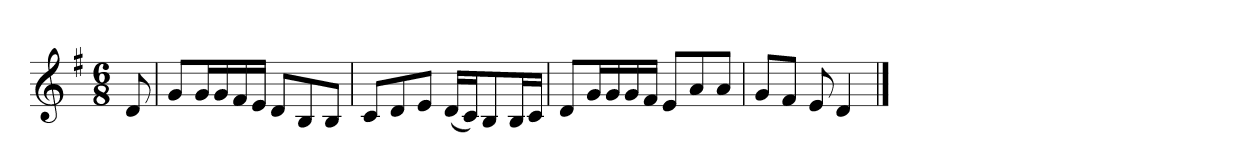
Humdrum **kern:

**kern
*part1
*staff1
*k[f#]
*M6/8
*MM120
=
8d
=1
8gL
16gL
16g
16f#
16eJJ
8dL
8B
8BJ
=2
8cL
8d
8eJ
(16dLL
16cJ)
8B
16BL
16cJJ
=3
8dL
16gL
16g
16g
16f#JJ
8eL
8a
8aJ
=4
8gL
8f#J
8e
4d
==
*-
